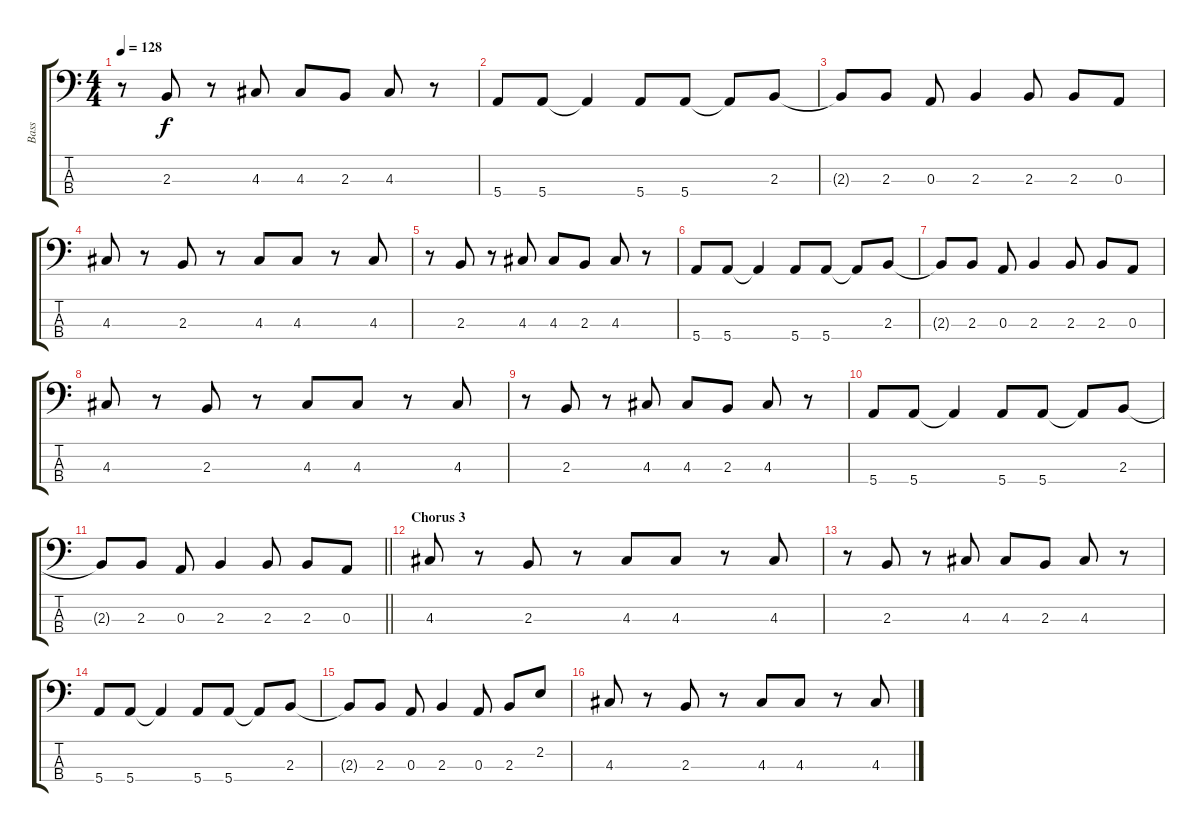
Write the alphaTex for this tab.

\track ("Bass" "Bass") {instrument electricbasspick}
\staff {score tabs}
\tuning (G2 D2 A1 E1) {hide}
\ts (4 4)
\tempo 128
\clef f4
\ks c
r.8{dy f} 2.3.8 r.8 4.3.8 4.3.8 2.3.8 4.3.8 r.8 |
5.4.8 5.4.8 5.4{t}.4 5.4.8 5.4.8 5.4{t}.8 2.3.8 |
2.3{t}.8 2.3.8 0.3.8 2.3.4 2.3.8 2.3.8 0.3.8 |
4.3.8 r.8 2.3.8 r.8 4.3.8 4.3.8 r.8 4.3.8 |
r.8 2.3.8 r.8 4.3.8 4.3.8 2.3.8 4.3.8 r.8 |
5.4.8 5.4.8 5.4{t}.4 5.4.8 5.4.8 5.4{t}.8 2.3.8 |
2.3{t}.8 2.3.8 0.3.8 2.3.4 2.3.8 2.3.8 0.3.8 |
4.3.8 r.8 2.3.8 r.8 4.3.8 4.3.8 r.8 4.3.8 |
r.8 2.3.8 r.8 4.3.8 4.3.8 2.3.8 4.3.8 r.8 |
5.4.8 5.4.8 5.4{t}.4 5.4.8 5.4.8 5.4{t}.8 2.3.8 |
\barLineRight lightlight
2.3{t}.8 2.3.8 0.3.8 2.3.4 2.3.8 2.3.8 0.3.8 |
\section ("" "Chorus 3")
4.3.8 r.8 2.3.8 r.8 4.3.8 4.3.8 r.8 4.3.8 |
r.8 2.3.8 r.8 4.3.8 4.3.8 2.3.8 4.3.8 r.8 |
5.4.8 5.4.8 5.4{t}.4 5.4.8 5.4.8 5.4{t}.8 2.3.8 |
2.3{t}.8 2.3.8 0.3.8 2.3.4 0.3.8 2.3.8 2.2.8 |
4.3.8 r.8 2.3.8 r.8 4.3.8 4.3.8 r.8 4.3.8
